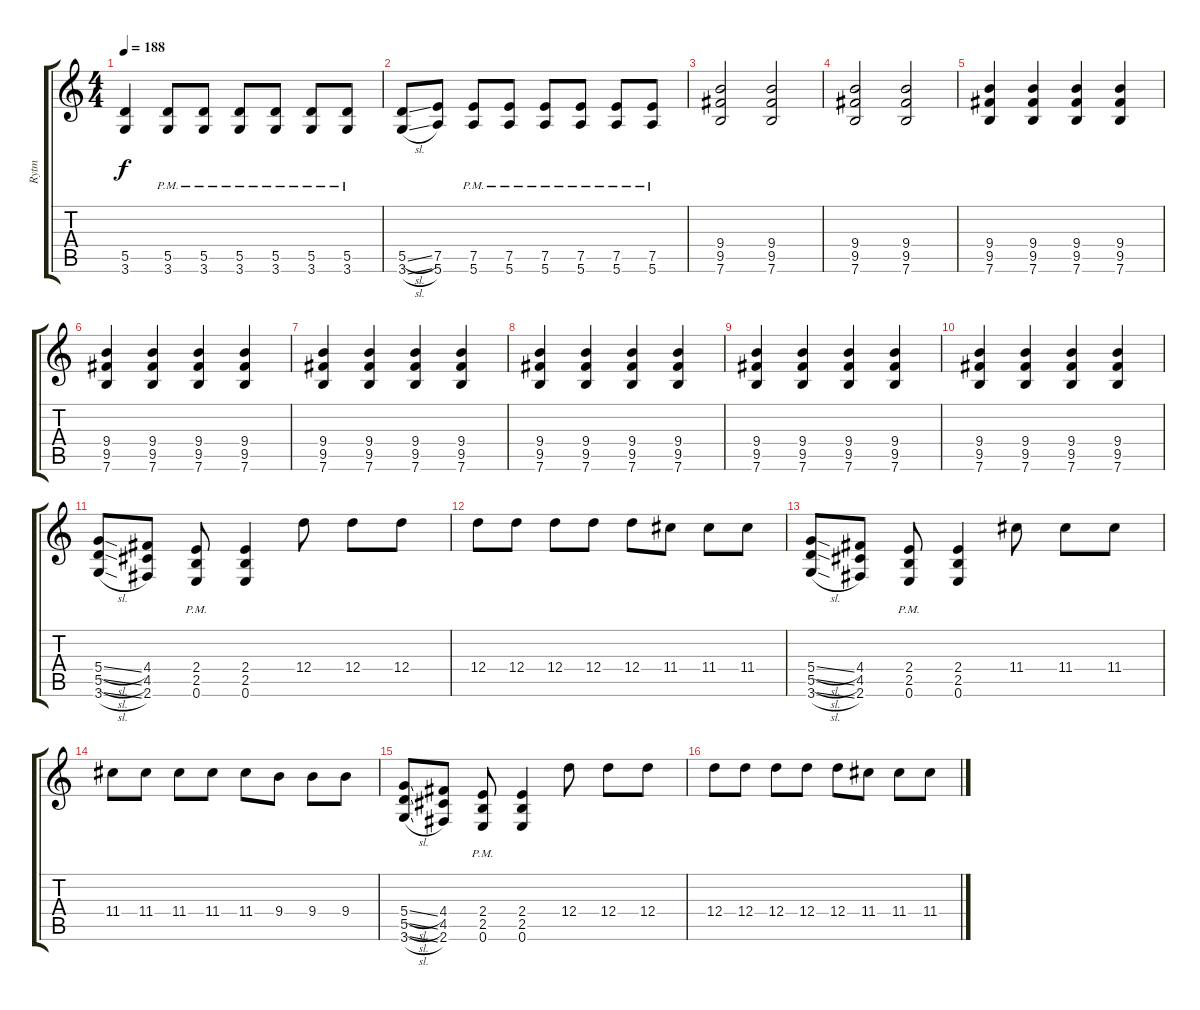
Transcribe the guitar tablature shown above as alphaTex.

\track ("Rytm" "Rytm") {instrument distortionguitar}
\staff {score tabs}
\tuning (E4 B3 G3 D3 A2 E2) {hide}
\ts (4 4)
\tempo 188
\clef g2
\ks c
(5.5 3.6).4{dy f} (5.5{pm} 3.6{pm}).8 (5.5{pm} 3.6{pm}).8 (5.5{pm} 3.6{pm}).8 (5.5{pm} 3.6{pm}).8 (5.5{pm} 3.6{pm}).8 (5.5{pm} 3.6{pm}).8 |
(5.5{sl} 3.6{sl}).8 (7.5 5.6).8 (7.5{pm} 5.6{pm}).8 (7.5{pm} 5.6{pm}).8 (7.5{pm} 5.6{pm}).8 (7.5{pm} 5.6{pm}).8 (7.5{pm} 5.6{pm}).8 (7.5{pm} 5.6{pm}).8 |
(9.4 9.5 7.6).2 (9.4 9.5 7.6).2 |
(9.4 9.5 7.6).2 (9.4 9.5 7.6).2 |
(9.4 9.5 7.6).4 (9.4 9.5 7.6).4 (9.4 9.5 7.6).4 (9.4 9.5 7.6).4 |
(9.4 9.5 7.6).4 (9.4 9.5 7.6).4 (9.4 9.5 7.6).4 (9.4 9.5 7.6).4 |
(9.4 9.5 7.6).4 (9.4 9.5 7.6).4 (9.4 9.5 7.6).4 (9.4 9.5 7.6).4 |
(9.4 9.5 7.6).4 (9.4 9.5 7.6).4 (9.4 9.5 7.6).4 (9.4 9.5 7.6).4 |
(9.4 9.5 7.6).4 (9.4 9.5 7.6).4 (9.4 9.5 7.6).4 (9.4 9.5 7.6).4 |
(9.4 9.5 7.6).4 (9.4 9.5 7.6).4 (9.4 9.5 7.6).4 (9.4 9.5 7.6).4 |
(5.4{sl} 5.5{sl} 3.6{sl}).8 (4.4 4.5 2.6).8 (2.4{pm} 2.5{pm} 0.6{pm}).8 (2.4 2.5 0.6).4 12.4.8 12.4.8 12.4.8 |
12.4.8 12.4.8 12.4.8 12.4.8 12.4.8 11.4.8 11.4.8 11.4.8 |
(5.4{sl} 5.5{sl} 3.6{sl}).8 (4.4 4.5 2.6).8 (2.4{pm} 2.5{pm} 0.6{pm}).8 (2.4 2.5 0.6).4 11.4.8 11.4.8 11.4.8 |
11.4.8 11.4.8 11.4.8 11.4.8 11.4.8 9.4.8 9.4.8 9.4.8 |
(5.4{sl} 5.5{sl} 3.6{sl}).8 (4.4 4.5 2.6).8 (2.4{pm} 2.5{pm} 0.6{pm}).8 (2.4 2.5 0.6).4 12.4.8 12.4.8 12.4.8 |
12.4.8 12.4.8 12.4.8 12.4.8 12.4.8 11.4.8 11.4.8 11.4.8
